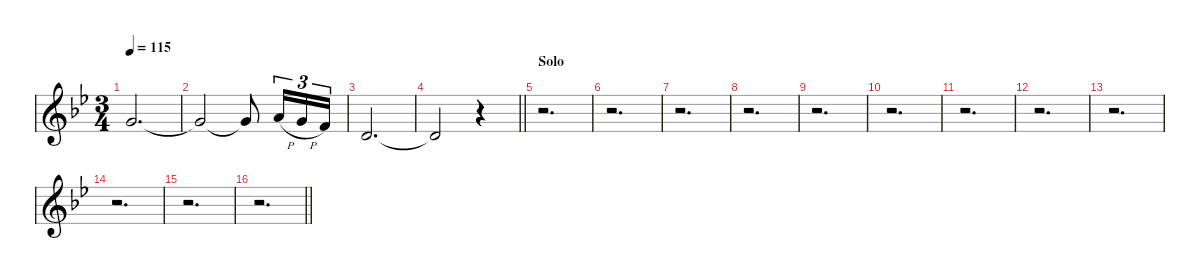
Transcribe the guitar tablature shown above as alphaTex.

\defaultSystemsLayout 4
\hideDynamics
\bracketExtendMode nobrackets
\singleTrackTrackNamePolicy hidden
\multiTrackTrackNamePolicy hidden
\firstSystemTrackNameMode fullname
\firstSystemTrackNameOrientation horizontal
\otherSystemsTrackNameOrientation horizontal
\track ("Flute" "picc.") {defaultSystemsLayout 8 instrument piccolo}
\staff {score}
\tuning (E4 B3 G3 D3 A2 E2)
\ts (3 4)
\tempo 115
\clef g2
\ks gminor
8.2{acc forcenatural}.2{d dy mf beam Up} |
8.2{t acc forcenatural}.2{dy f beam Up} 8.2{t acc forcenatural}.8{beam Up} 10.2{h acc forcenatural}.16{tu (3 2) dy mf beam Up} 8.2{h acc forcenatural}.16{tu (3 2) beam Up} 6.2{acc forcenatural}.16{tu (3 2) beam Up} |
7.3{acc forcenatural}.2{d dy mp beam Up} |
\barLineRight lightlight
7.3{t acc forcenatural}.2{dy f beam Up} r.4{beam Up} |
\section ("" "Solo")
r.2{d beam Down} |
r.2{d beam Down} |
r.2{d beam Down} |
r.2{d beam Down} |
r.2{d beam Down} |
r.2{d beam Down} |
r.2{d beam Down} |
r.2{d beam Down} |
r.2{d beam Down} |
r.2{d beam Down} |
r.2{d beam Down} |
\barLineRight lightlight
r.2{d beam Down}
